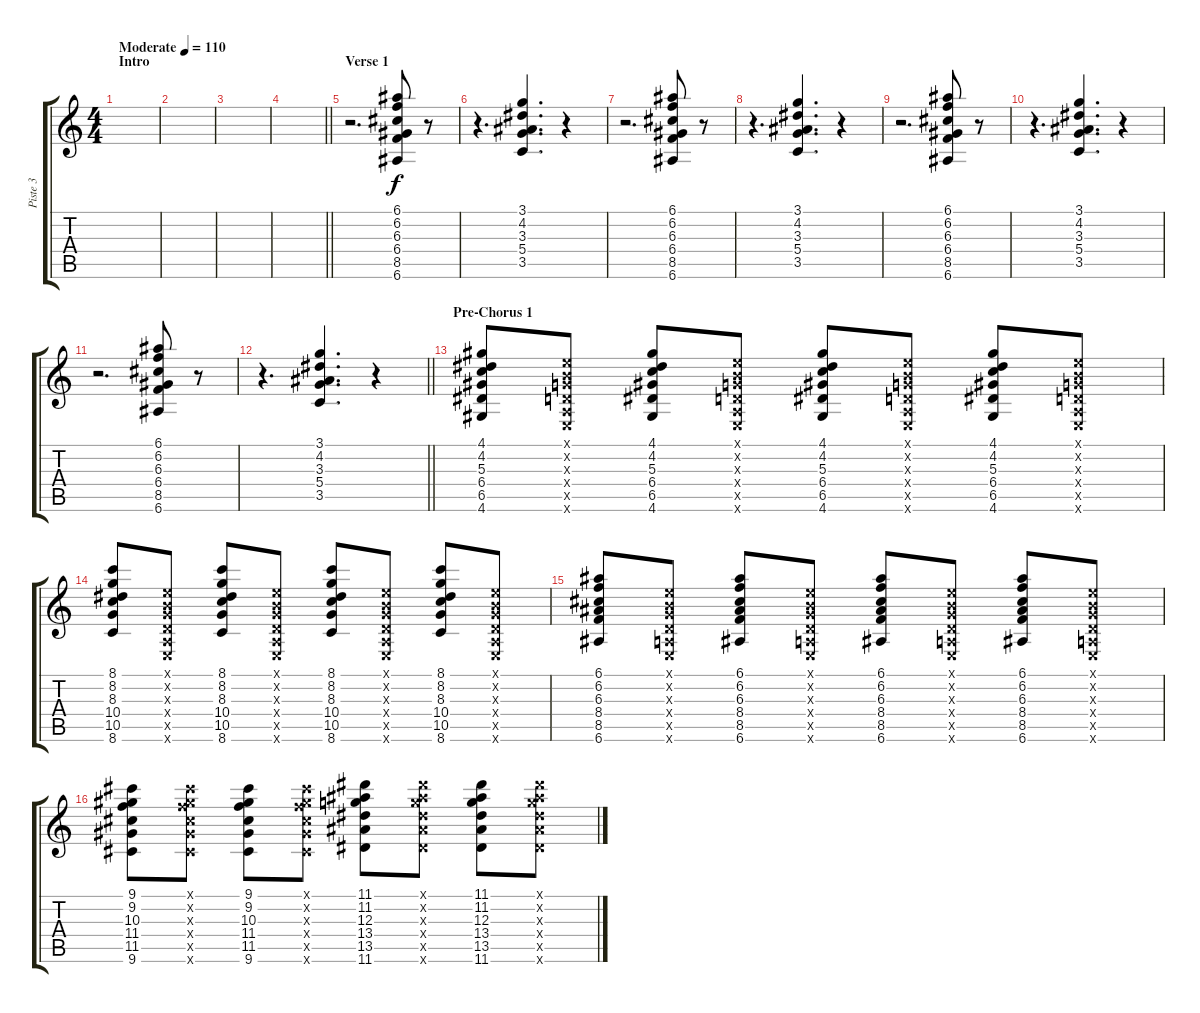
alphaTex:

\track ("Piste 3" "Piste 3") {instrument electricguitarclean}
\staff {score tabs}
\tuning (E4 B3 G3 D3 A2 E2) {hide}
\ts (4 4)
\section ("" "Intro")
\tempo (110 "Moderate")
\clef g2
\ks c
|
|
|
\barLineRight lightlight
|
\section ("" "Verse 1")
r.2{d} (6.1 6.2 6.3 6.4 8.5 6.6).8 r.8 |
r.4{d} (3.1 4.2 3.3 5.4 3.5).4{d} r.4 |
r.2{d} (6.1 6.2 6.3 6.4 8.5 6.6).8 r.8 |
r.4{d} (3.1 4.2 3.3 5.4 3.5).4{d} r.4 |
r.2{d} (6.1 6.2 6.3 6.4 8.5 6.6).8 r.8 |
r.4{d} (3.1 4.2 3.3 5.4 3.5).4{d} r.4 |
r.2{d} (6.1 6.2 6.3 6.4 8.5 6.6).8 r.8 |
\barLineRight lightlight
r.4{d} (3.1 4.2 3.3 5.4 3.5).4{d} r.4 |
\section ("" "Pre-Chorus 1")
(4.1 4.2 5.3 6.4 6.5 4.6).8 (0.1{x} 0.2{x} 0.3{x} 0.4{x} 0.5{x} 0.6{x}).8 (4.1 4.2 5.3 6.4 6.5 4.6).8 (0.1{x} 0.2{x} 0.3{x} 0.4{x} 0.5{x} 0.6{x}).8 (4.1 4.2 5.3 6.4 6.5 4.6).8 (0.1{x} 0.2{x} 0.3{x} 0.4{x} 0.5{x} 0.6{x}).8 (4.1 4.2 5.3 6.4 6.5 4.6).8 (0.1{x} 0.2{x} 0.3{x} 0.4{x} 0.5{x} 0.6{x}).8 |
(8.1 8.2 8.3 10.4 10.5 8.6).8 (0.1{x} 0.2{x} 0.3{x} 0.4{x} 0.5{x} 0.6{x}).8 (8.1 8.2 8.3 10.4 10.5 8.6).8 (0.1{x} 0.2{x} 0.3{x} 0.4{x} 0.5{x} 0.6{x}).8 (8.1 8.2 8.3 10.4 10.5 8.6).8 (0.1{x} 0.2{x} 0.3{x} 0.4{x} 0.5{x} 0.6{x}).8 (8.1 8.2 8.3 10.4 10.5 8.6).8 (0.1{x} 0.2{x} 0.3{x} 0.4{x} 0.5{x} 0.6{x}).8 |
(6.1 6.2 6.3 8.4 8.5 6.6).8 (0.1{x} 0.2{x} 0.3{x} 0.4{x} 0.5{x} 0.6{x}).8 (6.1 6.2 6.3 8.4 8.5 6.6).8 (0.1{x} 0.2{x} 0.3{x} 0.4{x} 0.5{x} 0.6{x}).8 (6.1 6.2 6.3 8.4 8.5 6.6).8 (0.1{x} 0.2{x} 0.3{x} 0.4{x} 0.5{x} 0.6{x}).8 (6.1 6.2 6.3 8.4 8.5 6.6).8 (0.1{x} 0.2{x} 0.3{x} 0.4{x} 0.5{x} 0.6{x}).8 |
(9.1 9.2 10.3 11.4 11.5 9.6).8 (9.1{x} 9.2{x} 10.3{x} 11.4{x} 11.5{x} 9.6{x}).8 (9.1 9.2 10.3 11.4 11.5 9.6).8 (9.1{x} 9.2{x} 10.3{x} 11.4{x} 11.5{x} 9.6{x}).8 (11.1 11.2 12.3 13.4 13.5 11.6).8 (11.1{x} 11.2{x} 12.3{x} 13.4{x} 13.5{x} 11.6{x}).8 (11.1 11.2 12.3 13.4 13.5 11.6).8 (11.1{x} 11.2{x} 12.3{x} 13.4{x} 13.5{x} 11.6{x}).8
